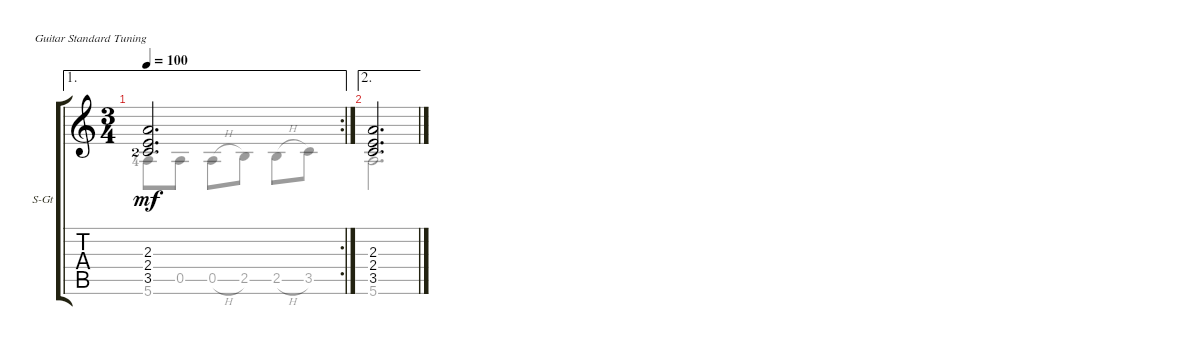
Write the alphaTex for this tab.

\defaultSystemsLayout 4
\bracketExtendMode groupsimilarinstruments
\firstSystemTrackNameOrientation horizontal
\otherSystemsTrackNameOrientation horizontal
\track ("Steel Guitar" "S-Gt") {instrument acousticguitarsteel}
\staff {score tabs}
\tuning (E4 B3 G3 D3 A2 E2)
\voice
\ae 1
\rc 2
\ts (3 4)
\tempo 100
\clef g2
\ks c
(2.3 2.4 3.5{lf 3}).2{d dy mf} |
\ae 2
(3.5 2.4 2.3).2{d}
\voice
\clef g2
\ottava regular
\simile none
\ks c
5.6{lf 5}.8{dy mf} 0.5.8 0.5{h}.8 2.5.8 2.5{h}.8 3.5.8 |
5.6.2{d}
